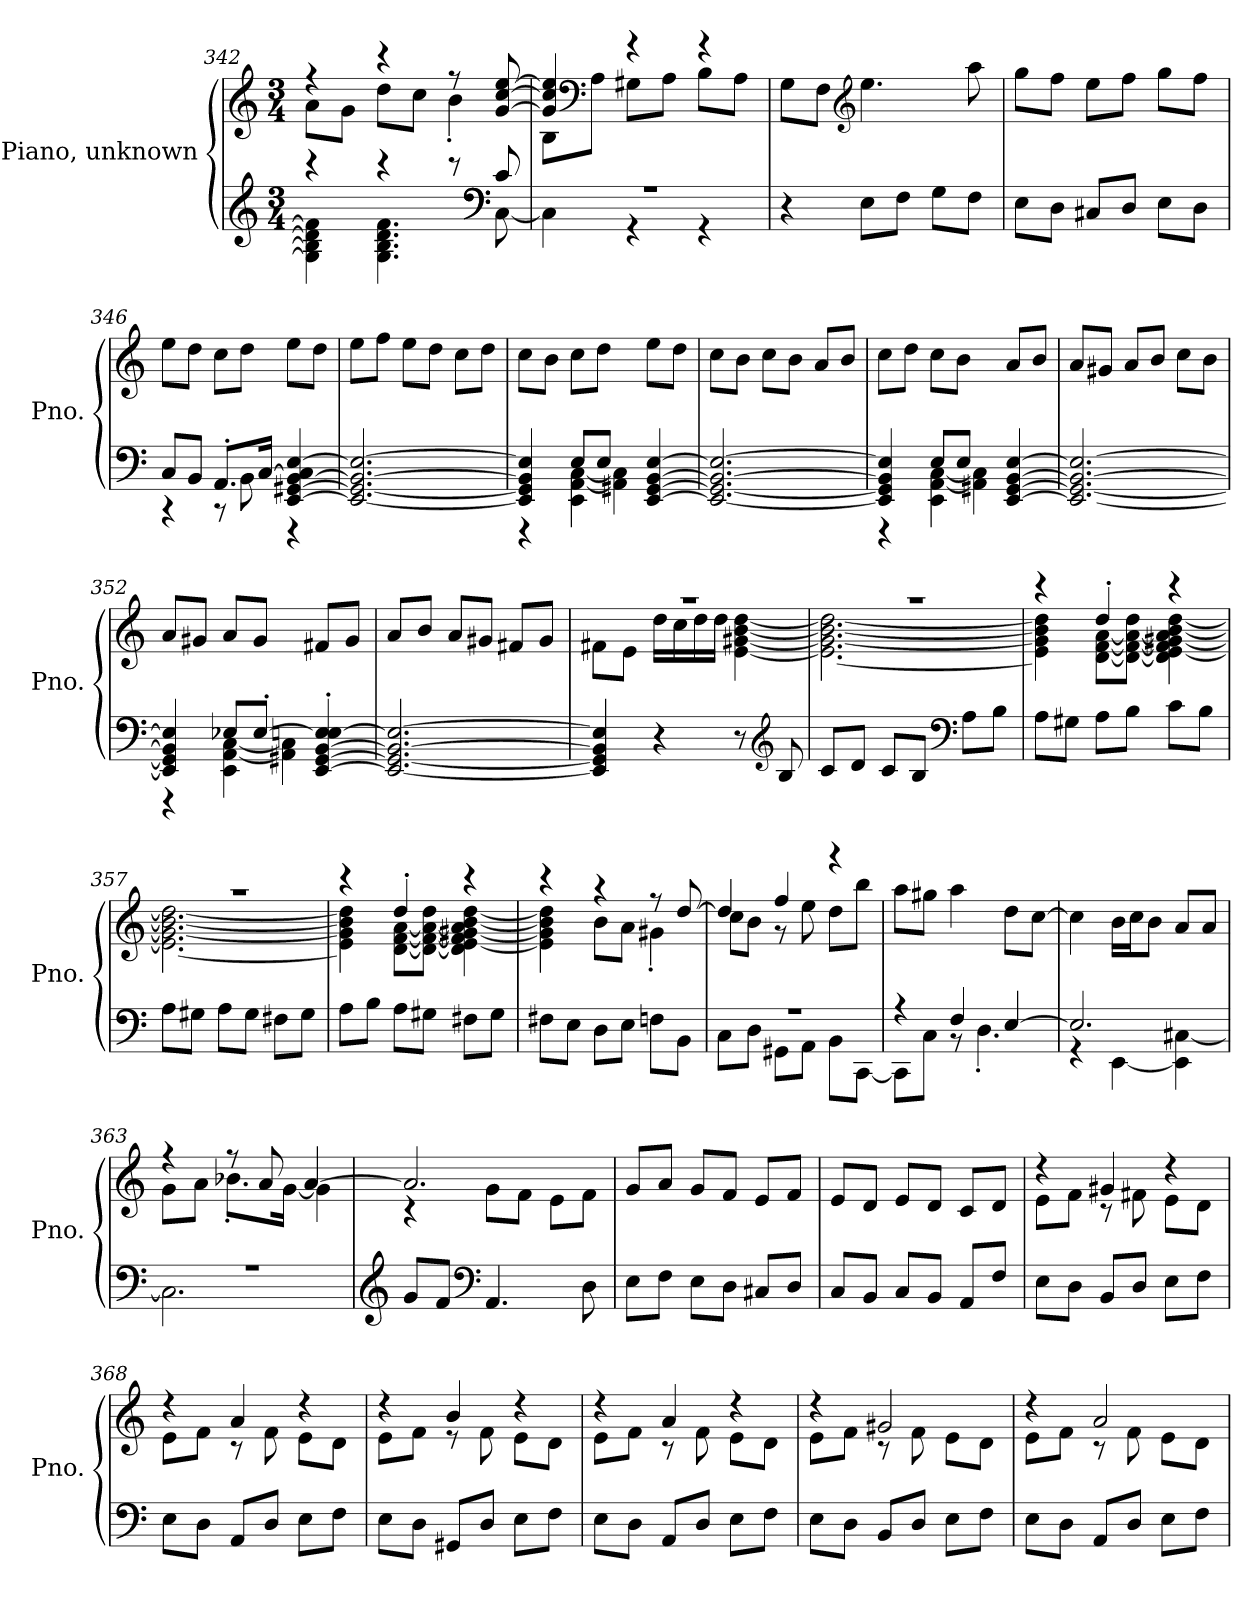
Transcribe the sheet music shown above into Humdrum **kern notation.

**kern	**kern
*part1	*part1
*staff2	*staff1
*I"Piano, unknown	*
*I'Pno.	*
*clefG2	*clefG2
*k[]	*k[]
*M3/4	*M3/4
=342	=342
*^	*^
4r	4G\] 4B\] 4d\] 4f\]	4r	8a\L
.	.	.	8g\J
4r	4.G\ 4.B\ 4.d\ 4.f\	4r	8dd\L
.	.	.	8cc\J
8r	.	8r	4b'\
*clefF4	*	*	*
8c/	[8C\	[8g/ [8cc/ [8ee/	.
=343	=343	=343	=343
2.r	4C\]	4g/] 4cc/] 4ee/]	8B\L
*	*	*clefF4	*
.	.	.	8A\J
.	4r	4r	8G#X\L
.	.	.	8A\J
.	4r	4r	8B\L
.	.	.	8A\J
*v	*v	*	*
*	*v	*v
!!LO:PB:g=z
=344	=344
4r	8G\L
.	8F\J
*	*clefG2
8E\L	4.ee\
8F\J	.
8G\L	.
8F\J	8aa\
=345	=345
8E\L	8gg\L
8D\J	8ff\J
8C#X/L	8ee\L
8D/J	8ff\J
8E\L	8gg\L
8D\J	8ff\J
=346	=346
*^	*
8C/L	4r	8ee\L
8BB/J	.	8dd\J
8.AA'/L	8r	8cc\L
.	8BB\	8dd\J
[16C/Jk	.	.
[4EE/ [4GG#X/ [4BB/ 4C/] [4E/	4r	8ee\L
.	.	8dd\J
*v	*v	*
=347	=347
2.EE/_ 2.GG#/_ 2.BB/_ 2.E/_	8ee\L
.	8ff\J
.	8ee\L
.	8dd\J
.	8cc\L
.	8dd\J
=348	=348
*^	*
4EE/] 4GG#/] 4BB/] 4E/]	4r	8cc\L
.	.	8b\J
8E/L	4EE\ [4AA\ [4C\	8cc\L
8E/J	.	8dd\J
[4EE/ [4GG#X/ [4BB/ [4E/	4AA\] 4C\]	8ee\L
.	.	8dd\J
*v	*v	*
=349	=349
2.EE/_ 2.GG#/_ 2.BB/_ 2.E/_	8cc\L
.	8b\J
.	8cc\L
.	8b\J
.	8a/L
.	8b/J
!!LO:LB:g=z
=350	=350
*^	*
4EE/] 4GG#/] 4BB/] 4E/]	4r	8cc\L
.	.	8dd\J
8E/L	4EE\ [4AA\ [4C\	8cc\L
8E/J	.	8b\J
[4EE/ [4GG#X/ [4BB/ [4E/	4AA\] 4C\]	8a/L
.	.	8b/J
*v	*v	*
=351	=351
2.EE/_ 2.GG#/_ 2.BB/_ 2.E/_	8a/L
.	8g#X/J
.	8a/L
.	8b/J
.	8cc\L
.	8b\J
=352	=352
*^	*
4EE/] 4GG#/] 4BB/] 4E/]	4r	8a/L
.	.	8g#X/J
8E-X/L	4EE\ [4AA\ [4C\	8a/L
[8E-'/J	.	8g#/J
[4EE/' [4GG#X/' [4BB/' 4E-/]' [4En/'	4AA\] 4C\]	8f#X/L
.	.	8g#/J
*v	*v	*
=353	=353
2.EE/_ 2.GG#/_ 2.BB/_ 2.E/_	8a/L
.	8b/J
.	8a/L
.	8g#X/J
.	8f#X/L
.	8g#/J
=354	=354
*	*^
4EE/] 4GG#/] 4BB/] 4E/]	2.r	8f#X\L
.	.	8e\J
4r	.	16dd\LL
.	.	16cc\
.	.	16dd\
.	.	16dd\JJ
8r	.	[4e\ [4g#X\ [4b\ [4dd\
*clefG2	*	*
8B/	.	.
!!LO:LB:g=z	!!
=355	=355	=355
8c/L	2.r	2.e\_ 2.g#\_ 2.b\_ 2.dd\_
8d/J	.	.
8c/L	.	.
8B/J	.	.
*clefF4	*	*
8A\L	.	.
8B\J	.	.
=356	=356	=356
8A\L	4r	4e\] 4g#\] 4b\] 4dd\]
8G#X\J	.	.
8A\L	4dd'/	[8d\ [8f\ [8a\L
8B\J	.	8d\_ 8f\_ 8a\_ 8dd\J
8c\L	4r	4d\] [4e\ 4f\] [4g#X\ 4a\] [4b\ [4dd\
8B\J	.	.
=357	=357	=357
8A\L	2.r	2.e\_ 2.g#\_ 2.b\_ 2.dd\_
8G#X\J	.	.
8A\L	.	.
8G#\J	.	.
8F#X\L	.	.
8G#\J	.	.
=358	=358	=358
8A\L	4r	4e\] 4g#\] 4b\] 4dd\]
8B\J	.	.
8A\L	4dd'/	[8d\ [8f\ [8a\L
8G#X\J	.	8d\_ 8f\_ 8a\_ 8dd\J
8F#X\L	4r	4d\] [4e\ 4f\] [4g#X\ 4a\] [4b\ [4dd\
8G#\J	.	.
=359	=359	=359
8F#X\L	4r	4e\] 4g#\] 4b\] 4dd\]
8E\J	.	.
8D\L	4r	8b\L
8E\J	.	8a\J
8Fn\L	8r	4g#X'\
8BB\J	[8dd/	.
!!LO:LB:g=z	!!
=360	=360	=360
*^	*	*
2.r	8C\L	4dd/]	8cc\L
.	8D\J	.	8b\J
.	8GG#X\L	4ff/	8r
.	8AA\J	.	8ee\
.	8BB\L	4r	8dd\L
.	[8CC\J	.	8bb\J
*	*	*v	*v
=361	=361	=361
4r	8CC\L]	8aa\L
.	8C\J	8gg#X\J
4F/	8r	4aa\
.	4.D'\	.
[4E/	.	8dd\L
.	.	[8cc\J
=362	=362	=362
2.E/]	4r	4cc\]
.	[4EE\	16b\LL
.	.	16cc\J
.	.	8b\J
.	4EE\] [4C#X\	8a/L
.	.	8a/J
=363	=363	=363
*	*	*^
2.r	2.C#\]	4r	8g\L
.	.	.	8a\J
.	.	8r	8.b-X'\L
.	.	8a/	.
.	.	.	[16g\Jk
.	.	[4a/	4g\]
*v	*v	*	*
=364	=364	=364
*clefG2	*	*
8g/L	2.a/]	4r
8f/J	.	.
*clefF4	*	*
4.AA/	.	8g\L
.	.	8f\J
.	.	8e\L
8D\	.	8f\J
*	*v	*v
!!LO:LB:g=z
=365	=365
8E\L	8g/L
8F\J	8a/J
8E\L	8g/L
8D\J	8f/J
8C#X/L	8e/L
8D/J	8f/J
=366	=366
8C/L	8e/L
8BB/J	8d/J
8C/L	8e/L
8BB/J	8d/J
8AA/L	8c/L
8F/J	8d/J
=367	=367
*	*^
8E\L	4r	8e\L
8D\J	.	8f\J
8BB/L	4g#X/	8r
8D/J	.	8f#X\
8E\L	4r	8e\L
8F\J	.	8d\J
=368	=368	=368
8E\L	4r	8e\L
8D\J	.	8f\J
8AA/L	4a/	8r
8D/J	.	8f\
8E\L	4r	8e\L
8F\J	.	8d\J
=369	=369	=369
8E\L	4r	8e\L
8D\J	.	8f\J
8GG#X/L	4b/	8r
8D/J	.	8f\
8E\L	4r	8e\L
8F\J	.	8d\J
=370	=370	=370
8E\L	4r	8e\L
8D\J	.	8f\J
8AA/L	4a/	8r
8D/J	.	8f\
8E\L	4r	8e\L
8F\J	.	8d\J
!!LO:LB:g=z	!!
=371	=371	=371
8E\L	4r	8e\L
8D\J	.	8f\J
8BB/L	2g#X/	8r
8D/J	.	8f\
8E\L	.	8e\L
8F\J	.	8d\J
=372	=372	=372
8E\L	4r	8e\L
8D\J	.	8f\J
8AA/L	2a/	8r
8D/J	.	8f\
8E\L	.	8e\L
8F\J	.	8d\J
*	*v	*v
=	=
*-	*-
